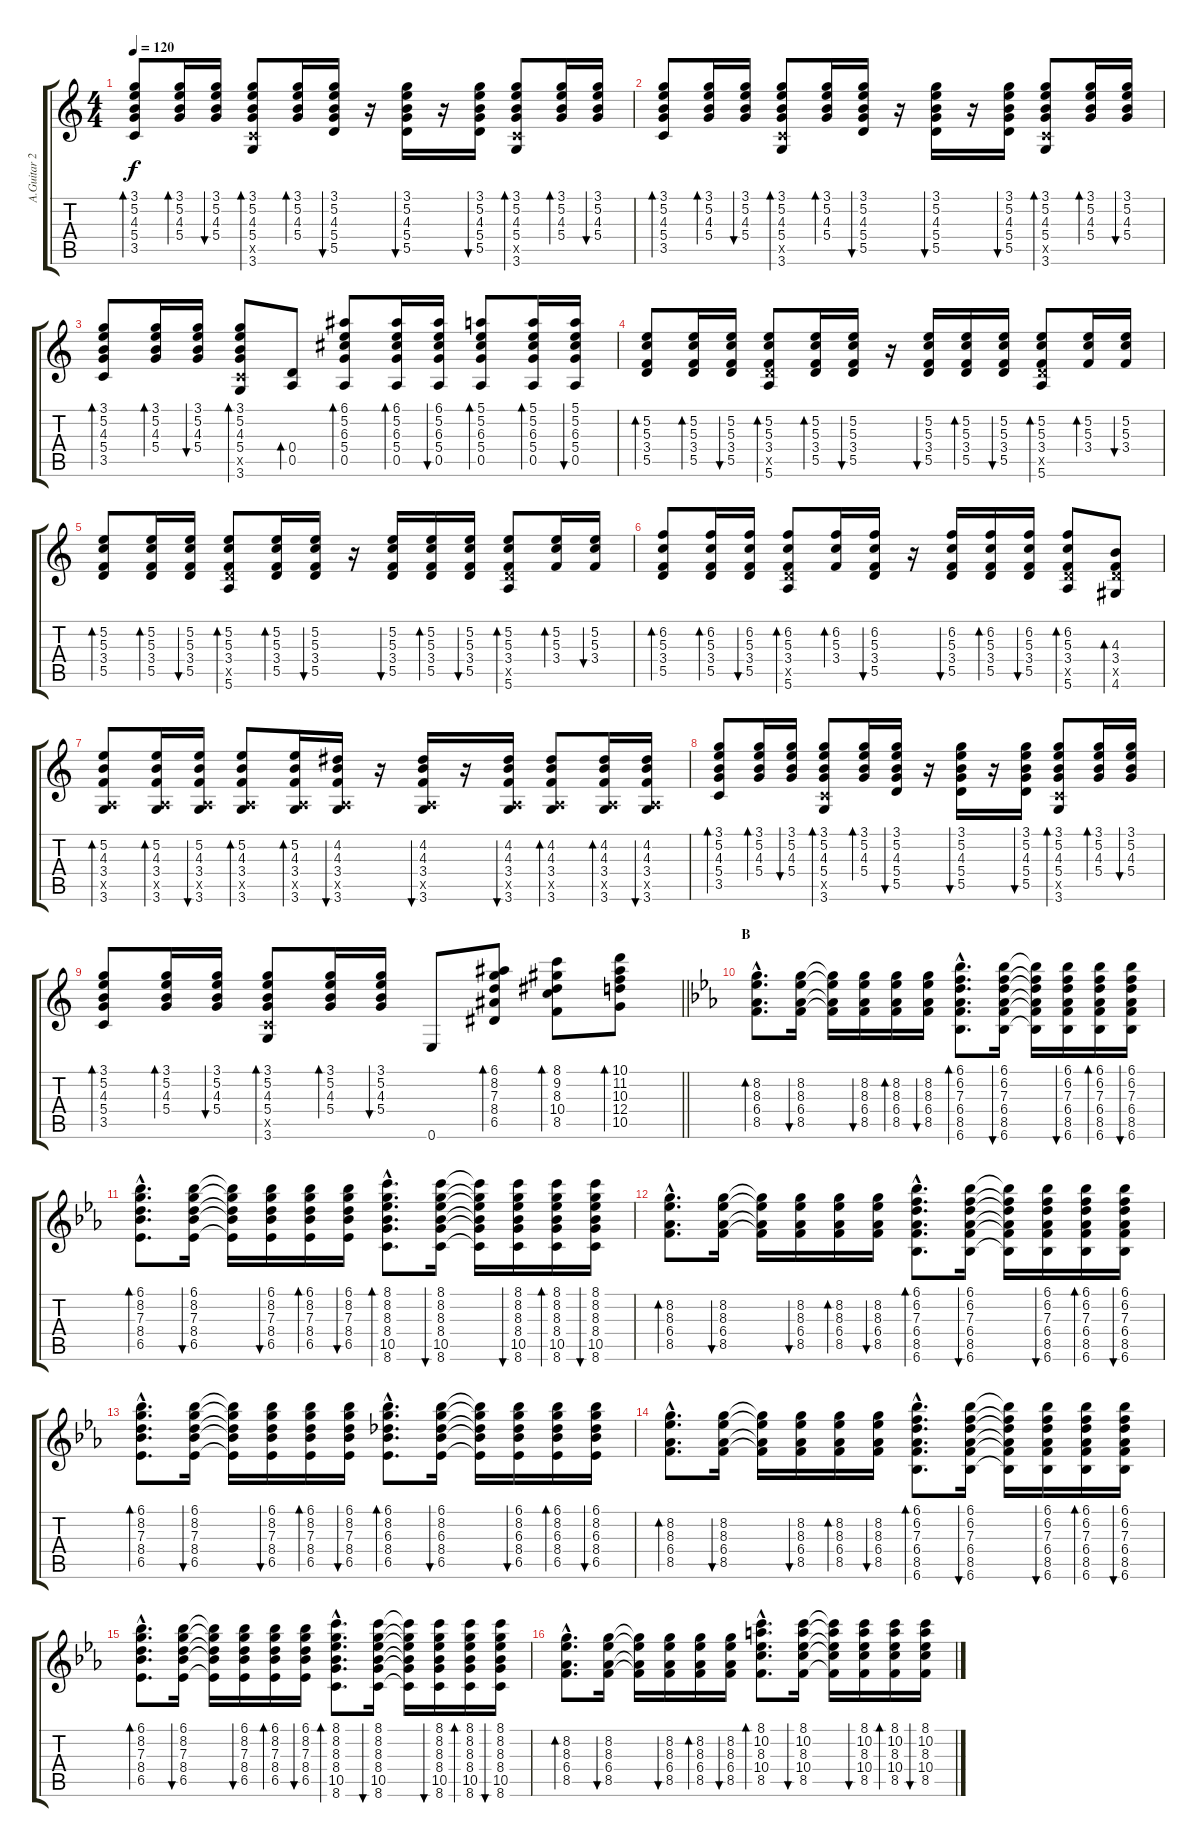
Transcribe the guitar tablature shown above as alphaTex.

\track ("A.Guitar 2" "A.Guitar 2") {instrument acousticguitarsteel}
\staff {score tabs}
\tuning (E4 B3 G3 D3 A2 E2) {hide}
\ts (4 4)
\tempo 120
\clef g2
\ks c
(3.1 5.2 4.3 5.4 3.5).8{bd 30 dy f} (3.1 5.2 4.3 5.4).16{bd 30} (3.1 5.2 4.3 5.4).16{bu 30} (3.1 5.2 4.3 5.4 3.5{x} 3.6).8{bd 30} (3.1 5.2 4.3 5.4).16{bd 30} (3.1 5.2 4.3 5.4 5.5).16{bu 30} r.16 (3.1 5.2 4.3 5.4 5.5).16{bu 30} r.16 (3.1 5.2 4.3 5.4 5.5).16{bu 30} (3.1 5.2 4.3 5.4 3.5{x} 3.6).8{bd 30} (3.1 5.2 4.3 5.4).16{bd 30} (3.1 5.2 4.3 5.4).16{bu 30} |
(3.1 5.2 4.3 5.4 3.5).8{bd 30} (3.1 5.2 4.3 5.4).16{bd 30} (3.1 5.2 4.3 5.4).16{bu 30} (3.1 5.2 4.3 5.4 3.5{x} 3.6).8{bd 30} (3.1 5.2 4.3 5.4).16{bd 30} (3.1 5.2 4.3 5.4 5.5).16{bu 30} r.16 (3.1 5.2 4.3 5.4 5.5).16{bu 30} r.16 (3.1 5.2 4.3 5.4 5.5).16{bu 30} (3.1 5.2 4.3 5.4 3.5{x} 3.6).8{bd 30} (3.1 5.2 4.3 5.4).16{bd 30} (3.1 5.2 4.3 5.4).16{bu 30} |
(3.1 5.2 4.3 5.4 3.5).8{bd 30} (3.1 5.2 4.3 5.4).16{bd 30} (3.1 5.2 4.3 5.4).16{bu 30} (3.1 5.2 4.3 5.4 3.5{x} 3.6).8{bd 30} (0.4 0.5).8{bd 30} (6.1 5.2 6.3 5.4 0.5).8{bd 30} (6.1 5.2 6.3 5.4 0.5).16{bd 30} (6.1 5.2 6.3 5.4 0.5).16{bu 30} (5.1 5.2 6.3 5.4 0.5).8{bd 30} (5.1 5.2 6.3 5.4 0.5).16{bd 30} (5.1 5.2 6.3 5.4 0.5).16{bu 30} |
(5.2 5.3 3.4 5.5).8{bd 30} (5.2 5.3 3.4 5.5).16{bd 30} (5.2 5.3 3.4 5.5).16{bu 30} (5.2 5.3 3.4 5.5{x} 5.6).8{bd 30} (5.2 5.3 3.4 5.5).16{bd 30} (5.2 5.3 3.4 5.5).16{bu 30} r.16 (5.2 5.3 3.4 5.5).16{bu 30} (5.2 5.3 3.4 5.5).16{bd 30} (5.2 5.3 3.4 5.5).16{bu 30} (5.2 5.3 3.4 5.5{x} 5.6).8{bd 30} (5.2 5.3 3.4).16{bd 30} (5.2 5.3 3.4).16{bu 30} |
(5.2 5.3 3.4 5.5).8{bd 30} (5.2 5.3 3.4 5.5).16{bd 30} (5.2 5.3 3.4 5.5).16{bu 30} (5.2 5.3 3.4 5.5{x} 5.6).8{bd 30} (5.2 5.3 3.4 5.5).16{bd 30} (5.2 5.3 3.4 5.5).16{bu 30} r.16 (5.2 5.3 3.4 5.5).16{bu 30} (5.2 5.3 3.4 5.5).16{bd 30} (5.2 5.3 3.4 5.5).16{bu 30} (5.2 5.3 3.4 5.5{x} 5.6).8{bd 30} (5.2 5.3 3.4).16{bd 30} (5.2 5.3 3.4).16{bu 30} |
(6.2 5.3 3.4 5.5).8{bd 30} (6.2 5.3 3.4 5.5).16{bd 30} (6.2 5.3 3.4 5.5).16{bu 30} (6.2 5.3 3.4 5.5{x} 5.6).8{bd 30} (6.2 5.3 3.4).16{bd 30} (6.2 5.3 3.4 5.5).16{bu 30} r.16 (6.2 5.3 3.4 5.5).16{bu 30} (6.2 5.3 3.4 5.5).16{bd 30} (6.2 5.3 3.4 5.5).16{bu 30} (6.2 5.3 3.4 5.5{x} 5.6).8{bd 30} (4.3 3.4 5.5{x} 4.6).8{bd 30} |
(5.2 4.3 3.4 0.5{x} 3.6).8{bd 30} (5.2 4.3 3.4 0.5{x} 3.6).16{bd 30} (5.2 4.3 3.4 0.5{x} 3.6).16{bu 30} (5.2 4.3 3.4 0.5{x} 3.6).8{bd 30} (5.2 4.3 3.4 0.5{x} 3.6).16{bd 30} (4.2 4.3 3.4 0.5{x} 3.6).16{bu 30} r.16 (4.2 4.3 3.4 0.5{x} 3.6).16{bu 30} r.16 (4.2 4.3 3.4 0.5{x} 3.6).16{bu 30} (4.2 4.3 3.4 0.5{x} 3.6).8{bd 30} (4.2 4.3 3.4 0.5{x} 3.6).16{bd 30} (4.2 4.3 3.4 0.5{x} 3.6).16{bu 30} |
(3.1 5.2 4.3 5.4 3.5).8{bd 30} (3.1 5.2 4.3 5.4).16{bd 30} (3.1 5.2 4.3 5.4).16{bu 30} (3.1 5.2 4.3 5.4 3.5{x} 3.6).8{bd 30} (3.1 5.2 4.3 5.4).16{bd 30} (3.1 5.2 4.3 5.4 5.5).16{bu 30} r.16 (3.1 5.2 4.3 5.4 5.5).16{bu 30} r.16 (3.1 5.2 4.3 5.4 5.5).16{bu 30} (3.1 5.2 4.3 5.4 3.5{x} 3.6).8{bd 30} (3.1 5.2 4.3 5.4).16{bd 30} (3.1 5.2 4.3 5.4).16{bu 30} |
\barLineRight lightlight
(3.1 5.2 4.3 5.4 3.5).8{bd 30} (3.1 5.2 4.3 5.4).16{bd 30} (3.1 5.2 4.3 5.4).16{bu 30} (3.1 5.2 4.3 5.4 3.5{x} 3.6).8{bd 30} (3.1 5.2 4.3 5.4).16{bd 30} (3.1 5.2 4.3 5.4).16{bu 30} 0.6.8 (6.1 8.2 7.3 8.4 6.5).8{bd 30} (8.1 9.2 8.3 10.4 8.5).8{bd 30} (10.1 11.2 10.3 12.4 10.5).8{bd 30} |
\section ("" "B")
\ks eb
(8.2{hac} 8.3{hac} 6.4{hac} 8.5{hac}).8{d bd 30} (8.2 8.3 6.4 8.5).16{bu 30} (8.2{t} 8.3{t} 6.4{t} 8.5{t}).16 (8.2 8.3 6.4 8.5).16{bu 30} (8.2 8.3 6.4 8.5).16{bd 30} (8.2 8.3 6.4 8.5).16{bu 30} (6.1{hac} 6.2{hac} 7.3{hac} 6.4{hac} 8.5{hac} 6.6{hac}).8{d bd 30} (6.1 6.2 7.3 6.4 8.5 6.6).16{bu 30} (6.1{t} 6.2{t} 7.3{t} 6.4{t} 8.5{t} 6.6{t}).16 (6.1 6.2 7.3 6.4 8.5 6.6).16{bu 30} (6.1 6.2 7.3 6.4 8.5 6.6).16{bd 30} (6.1 6.2 7.3 6.4 8.5 6.6).16{bu 30} |
(6.1{hac} 8.2{hac} 7.3{hac} 8.4{hac} 6.5{hac}).8{d bd 30} (6.1 8.2 7.3 8.4 6.5).16{bu 30} (6.1{t} 8.2{t} 7.3{t} 8.4{t} 6.5{t}).16 (6.1 8.2 7.3 8.4 6.5).16{bu 30} (6.1 8.2 7.3 8.4 6.5).16{bd 30} (6.1 8.2 7.3 8.4 6.5).16{bu 30} (8.1{hac} 8.2{hac} 8.3{hac} 8.4{hac} 10.5{hac} 8.6{hac}).8{d bd 30} (8.1 8.2 8.3 8.4 10.5 8.6).16{bu 30} (8.1{t} 8.2{t} 8.3{t} 8.4{t} 10.5{t} 8.6{t}).16 (8.1 8.2 8.3 8.4 10.5 8.6).16{bu 30} (8.1 8.2 8.3 8.4 10.5 8.6).16{bd 30} (8.1 8.2 8.3 8.4 10.5 8.6).16{bu 30} |
(8.2{hac} 8.3{hac} 6.4{hac} 8.5{hac}).8{d bd 30} (8.2 8.3 6.4 8.5).16{bu 30} (8.2{t} 8.3{t} 6.4{t} 8.5{t}).16 (8.2 8.3 6.4 8.5).16{bu 30} (8.2 8.3 6.4 8.5).16{bd 30} (8.2 8.3 6.4 8.5).16{bu 30} (6.1{hac} 6.2{hac} 7.3{hac} 6.4{hac} 8.5{hac} 6.6{hac}).8{d bd 30} (6.1 6.2 7.3 6.4 8.5 6.6).16{bu 30} (6.1{t} 6.2{t} 7.3{t} 6.4{t} 8.5{t} 6.6{t}).16 (6.1 6.2 7.3 6.4 8.5 6.6).16{bu 30} (6.1 6.2 7.3 6.4 8.5 6.6).16{bd 30} (6.1 6.2 7.3 6.4 8.5 6.6).16{bu 30} |
(6.1{hac} 8.2{hac} 7.3{hac} 8.4{hac} 6.5{hac}).8{d bd 30} (6.1 8.2 7.3 8.4 6.5).16{bu 30} (6.1{t} 8.2{t} 7.3{t} 8.4{t} 6.5{t}).16 (6.1 8.2 7.3 8.4 6.5).16{bu 30} (6.1 8.2 7.3 8.4 6.5).16{bd 30} (6.1 8.2 7.3 8.4 6.5).16{bu 30} (6.1{hac} 8.2{hac} 6.3{hac} 8.4{hac} 6.5{hac}).8{d bd 30} (6.1 8.2 6.3 8.4 6.5).16{bu 30} (6.1{t} 8.2{t} 6.3{t} 8.4{t} 6.5{t}).16 (6.1 8.2 6.3 8.4 6.5).16{bu 30} (6.1 8.2 6.3 8.4 6.5).16{bd 30} (6.1 8.2 6.3 8.4 6.5).16{bu 30} |
(8.2{hac} 8.3{hac} 6.4{hac} 8.5{hac}).8{d bd 30} (8.2 8.3 6.4 8.5).16{bu 30} (8.2{t} 8.3{t} 6.4{t} 8.5{t}).16 (8.2 8.3 6.4 8.5).16{bu 30} (8.2 8.3 6.4 8.5).16{bd 30} (8.2 8.3 6.4 8.5).16{bu 30} (6.1{hac} 6.2{hac} 7.3{hac} 6.4{hac} 8.5{hac} 6.6{hac}).8{d bd 30} (6.1 6.2 7.3 6.4 8.5 6.6).16{bu 30} (6.1{t} 6.2{t} 7.3{t} 6.4{t} 8.5{t} 6.6{t}).16 (6.1 6.2 7.3 6.4 8.5 6.6).16{bu 30} (6.1 6.2 7.3 6.4 8.5 6.6).16{bd 30} (6.1 6.2 7.3 6.4 8.5 6.6).16{bu 30} |
(6.1{hac} 8.2{hac} 7.3{hac} 8.4{hac} 6.5{hac}).8{d bd 30} (6.1 8.2 7.3 8.4 6.5).16{bu 30} (6.1{t} 8.2{t} 7.3{t} 8.4{t} 6.5{t}).16 (6.1 8.2 7.3 8.4 6.5).16{bu 30} (6.1 8.2 7.3 8.4 6.5).16{bd 30} (6.1 8.2 7.3 8.4 6.5).16{bu 30} (8.1{hac} 8.2{hac} 8.3{hac} 8.4{hac} 10.5{hac} 8.6{hac}).8{d bd 30} (8.1 8.2 8.3 8.4 10.5 8.6).16{bu 30} (8.1{t} 8.2{t} 8.3{t} 8.4{t} 10.5{t} 8.6{t}).16 (8.1 8.2 8.3 8.4 10.5 8.6).16{bu 30} (8.1 8.2 8.3 8.4 10.5 8.6).16{bd 30} (8.1 8.2 8.3 8.4 10.5 8.6).16{bu 30} |
(8.2{hac} 8.3{hac} 6.4{hac} 8.5{hac}).8{d bd 30} (8.2 8.3 6.4 8.5).16{bu 30} (8.2{t} 8.3{t} 6.4{t} 8.5{t}).16 (8.2 8.3 6.4 8.5).16{bu 30} (8.2 8.3 6.4 8.5).16{bd 30} (8.2 8.3 6.4 8.5).16{bu 30} (8.1{hac} 10.2{hac} 8.3{hac} 10.4{hac} 8.5{hac}).8{d bd 30} (8.1 10.2 8.3 10.4 8.5).16{bu 30} (8.1{t} 10.2{t} 8.3{t} 10.4{t} 8.5{t}).16 (8.1 10.2 8.3 10.4 8.5).16{bu 30} (8.1 10.2 8.3 10.4 8.5).16{bd 30} (8.1 10.2 8.3 10.4 8.5).16{bu 30}
